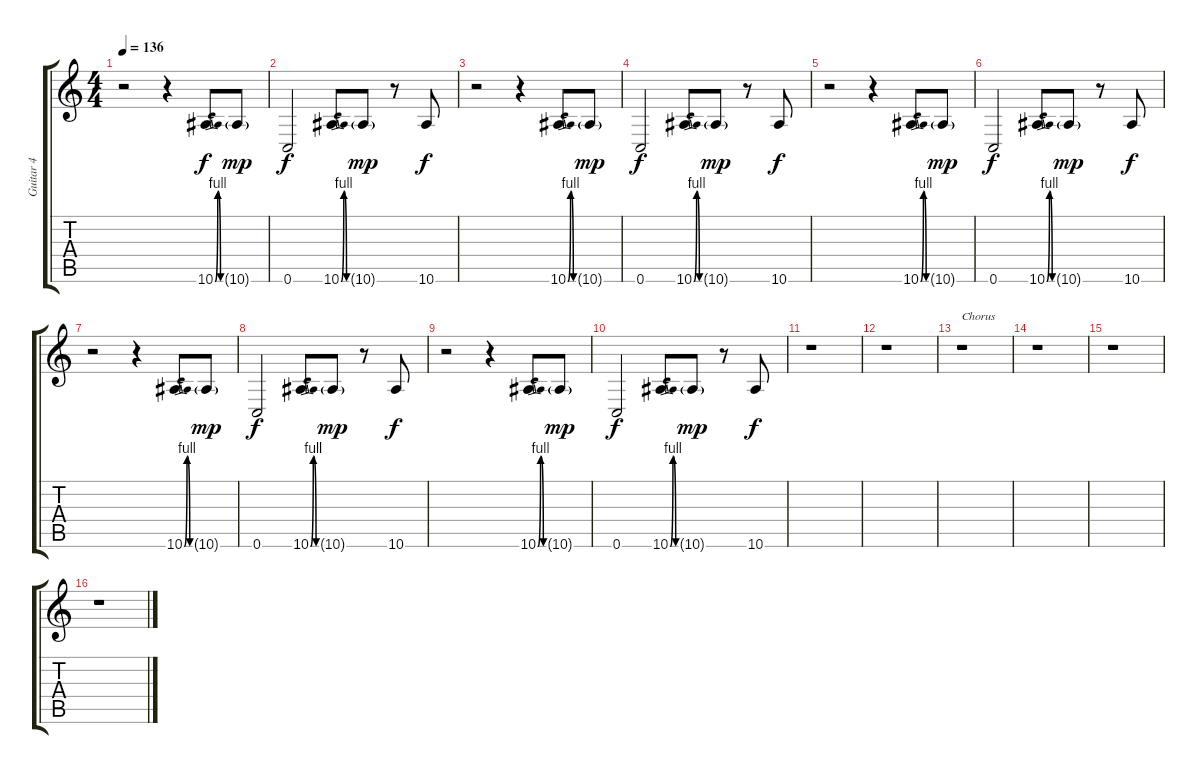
\track ("Guitar 4" "Guitar 4") {instrument distortionguitar}
\staff {score tabs}
\tuning (D4 A3 F3 C3 G2 C2) {hide}
\ts (4 4)
\tempo 136
\clef g2
\ks c
r.2{dy f} r.4 10.6{be (bendrelease 0 0 30 4 30 4 60 0)}.8 10.6{g}.8{dy mp} |
0.6.2{dy f} 10.6{be (bendrelease 0 0 30 4 30 4 60 0)}.8 10.6{g}.8{dy mp} r.8 10.6.8{dy f} |
r.2 r.4 10.6{be (bendrelease 0 0 30 4 30 4 60 0)}.8 10.6{g}.8{dy mp} |
0.6.2{dy f} 10.6{be (bendrelease 0 0 30 4 30 4 60 0)}.8 10.6{g}.8{dy mp} r.8 10.6.8{dy f} |
r.2 r.4 10.6{be (bendrelease 0 0 30 4 30 4 60 0)}.8 10.6{g}.8{dy mp} |
0.6.2{dy f} 10.6{be (bendrelease 0 0 30 4 30 4 60 0)}.8 10.6{g}.8{dy mp} r.8 10.6.8{dy f} |
r.2 r.4 10.6{be (bendrelease 0 0 30 4 30 4 60 0)}.8 10.6{g}.8{dy mp} |
0.6.2{dy f} 10.6{be (bendrelease 0 0 30 4 30 4 60 0)}.8 10.6{g}.8{dy mp} r.8 10.6.8{dy f} |
r.2 r.4 10.6{be (bendrelease 0 0 30 4 30 4 60 0)}.8 10.6{g}.8{dy mp} |
0.6.2{dy f} 10.6{be (bendrelease 0 0 30 4 30 4 60 0)}.8 10.6{g}.8{dy mp} r.8 10.6.8{dy f} |
r.1 |
r.1 |
r.1{txt "Chorus"} |
r.1 |
r.1 |
r.1
